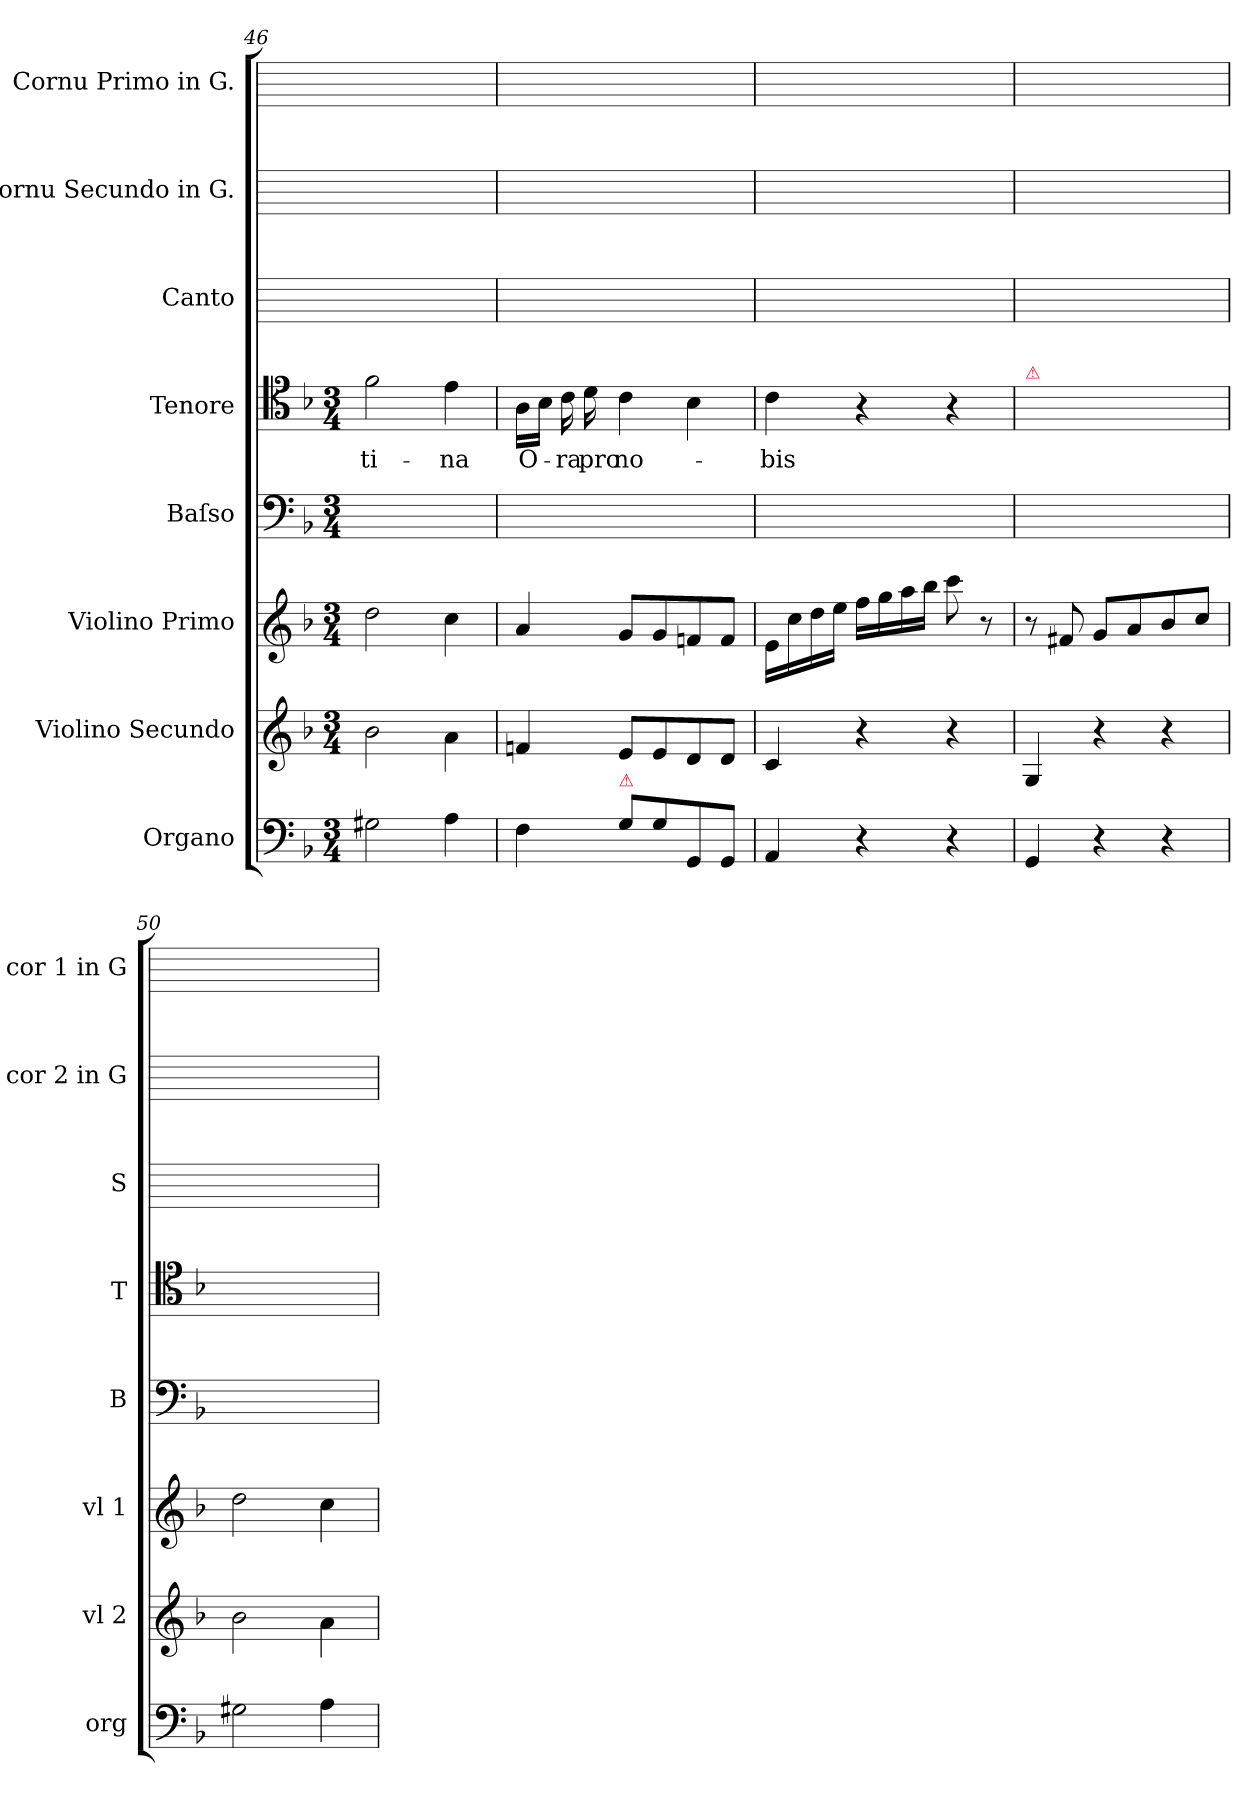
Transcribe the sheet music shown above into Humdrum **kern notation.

**kern	**kern	**kern	**kern	**kern	**text	**kern	**kern	**kern
*part8	*part7	*part6	*part5	*part4	*part4	*part3	*part2	*part1
*staff8	*staff7	*staff6	*staff5	*staff4	*staff4	*staff3	*staff2	*staff1
*I"Organo	*I"Violino Secundo	*I"Violino Primo	*I"Baſso	*I"Tenore	*	*I"Canto	*I"Cornu Secundo in G.	*I"Cornu Primo in G.
*I'org	*I'vl 2	*I'vl 1	*I'B	*I'T	*	*I'S	*I'cor 2 in G	*I'cor 1 in G
*clefF4	*clefG2	*clefG2	*clefF4	*clefC4	*	*	*	*
*k[b-]	*k[b-]	*k[b-]	*k[b-]	*k[b-]	*	*	*	*
*F:	*F:	*F:	*F:	*F:	*	*	*	*
*M3/4	*M3/4	*M3/4	*M3/4	*M3/4	*	*	*	*
=46	=46	=46	=46	=46	=46	=46	=46	=46
2G#X\	2b-\	2dd\	2.ryy	2f\	-ti-	2.ryy	2.ryy	2.ryy
4A\	4a\	4cc\	.	4e\	-na	.	.	.
=47	=47	=47	=47	=47	=47	=47	=47	=47
4F\	4fn/	4a/	2.ryy	16A\LL	O-	2.ryy	2.ryy	2.ryy
.	.	.	.	16B-\JJ	.	.	.	.
.	.	.	.	16c\	-ra	.	.	.
.	.	.	.	16d\	pro	.	.	.
!LO:TX:a:color=crimson:t=⚠	!	!	!	!	!	!	!	!
8G\L	8e/L	8g/L	.	4c\	no-	.	.	.
8G\	8e/	8g/	.	.	.	.	.	.
8GG/	8d/	8fn/	.	4B-\	.	.	.	.
8GG/J	8d/J	8f/J	.	.	.	.	.	.
=48	=48	=48	=48	=48	=48	=48	=48	=48
4AA/	4c/	16e\LL	2.ryy	4c\	-bis	2.ryy	2.ryy	2.ryy
.	.	16cc\	.	.	.	.	.	.
.	.	16dd\	.	.	.	.	.	.
.	.	16ee\JJ	.	.	.	.	.	.
4r	4r	16ff\LL	.	4r	.	.	.	.
.	.	16gg\	.	.	.	.	.	.
.	.	16aa\	.	.	.	.	.	.
.	.	16bb-\JJ	.	.	.	.	.	.
4r	4r	8ccc\	.	4r	.	.	.	.
.	.	8r	.	.	.	.	.	.
=49	=49	=49	=49	=49	=49	=49	=49	=49
!	!	!	!	!LO:TX:a:color=crimson:t=⚠	!	!	!	!
4GG/	4G/	8r	2.ryy	8G/yy	Stel-	2.ryy	2.ryy	2.ryy
.	.	8f#X/	.	8A/yy	-la	.	.	.
!	!	!	!	!	!LO:LY:i	!	!	!
4r	4r	8g/L	.	8B-\yy	Stel-	.	.	.
!	!	!	!	!	!LO:LY:i	!	!	!
.	.	8a/	.	8c\yy	-la	.	.	.
4r	4r	8b-/	.	8d\yy	ma-	.	.	.
.	.	8cc/J	.	8e\yy	-tu-	.	.	.
=50	=50	=50	=50	=50	=50	=50	=50	=50
2G#X\	2b-\	2dd\	2.ryy	2f\yy	-ti-	2.ryy	2.ryy	2.ryy
4A\	4a\	4cc\	.	4e\yy	-na	.	.	.
=	=	=	=	=	=	=	=	=
*-	*-	*-	*-	*-	*-	*-	*-	*-
